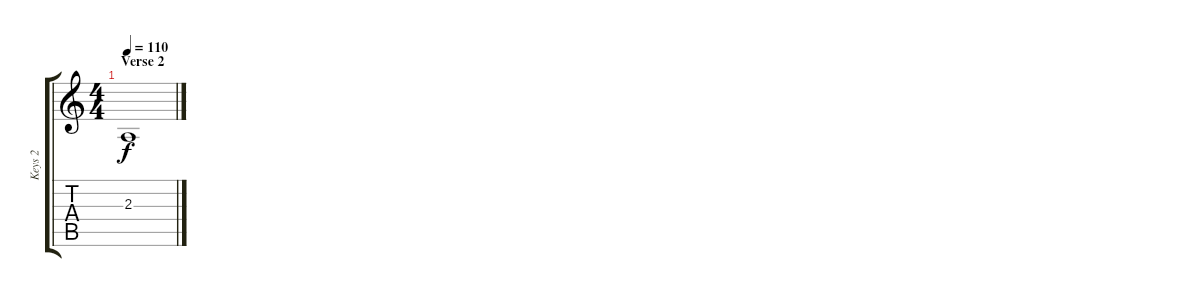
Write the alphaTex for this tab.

\track ("Keys 2" "Keys 2") {instrument stringensemble1}
\staff {score tabs}
\tuning (E4 B3 G3 D3 A2 E2) {hide}
\ts (4 4)
\section ("" "Verse 2")
\tempo 110
\clef g2
\ks c
2.3{t}.1{dy f}
